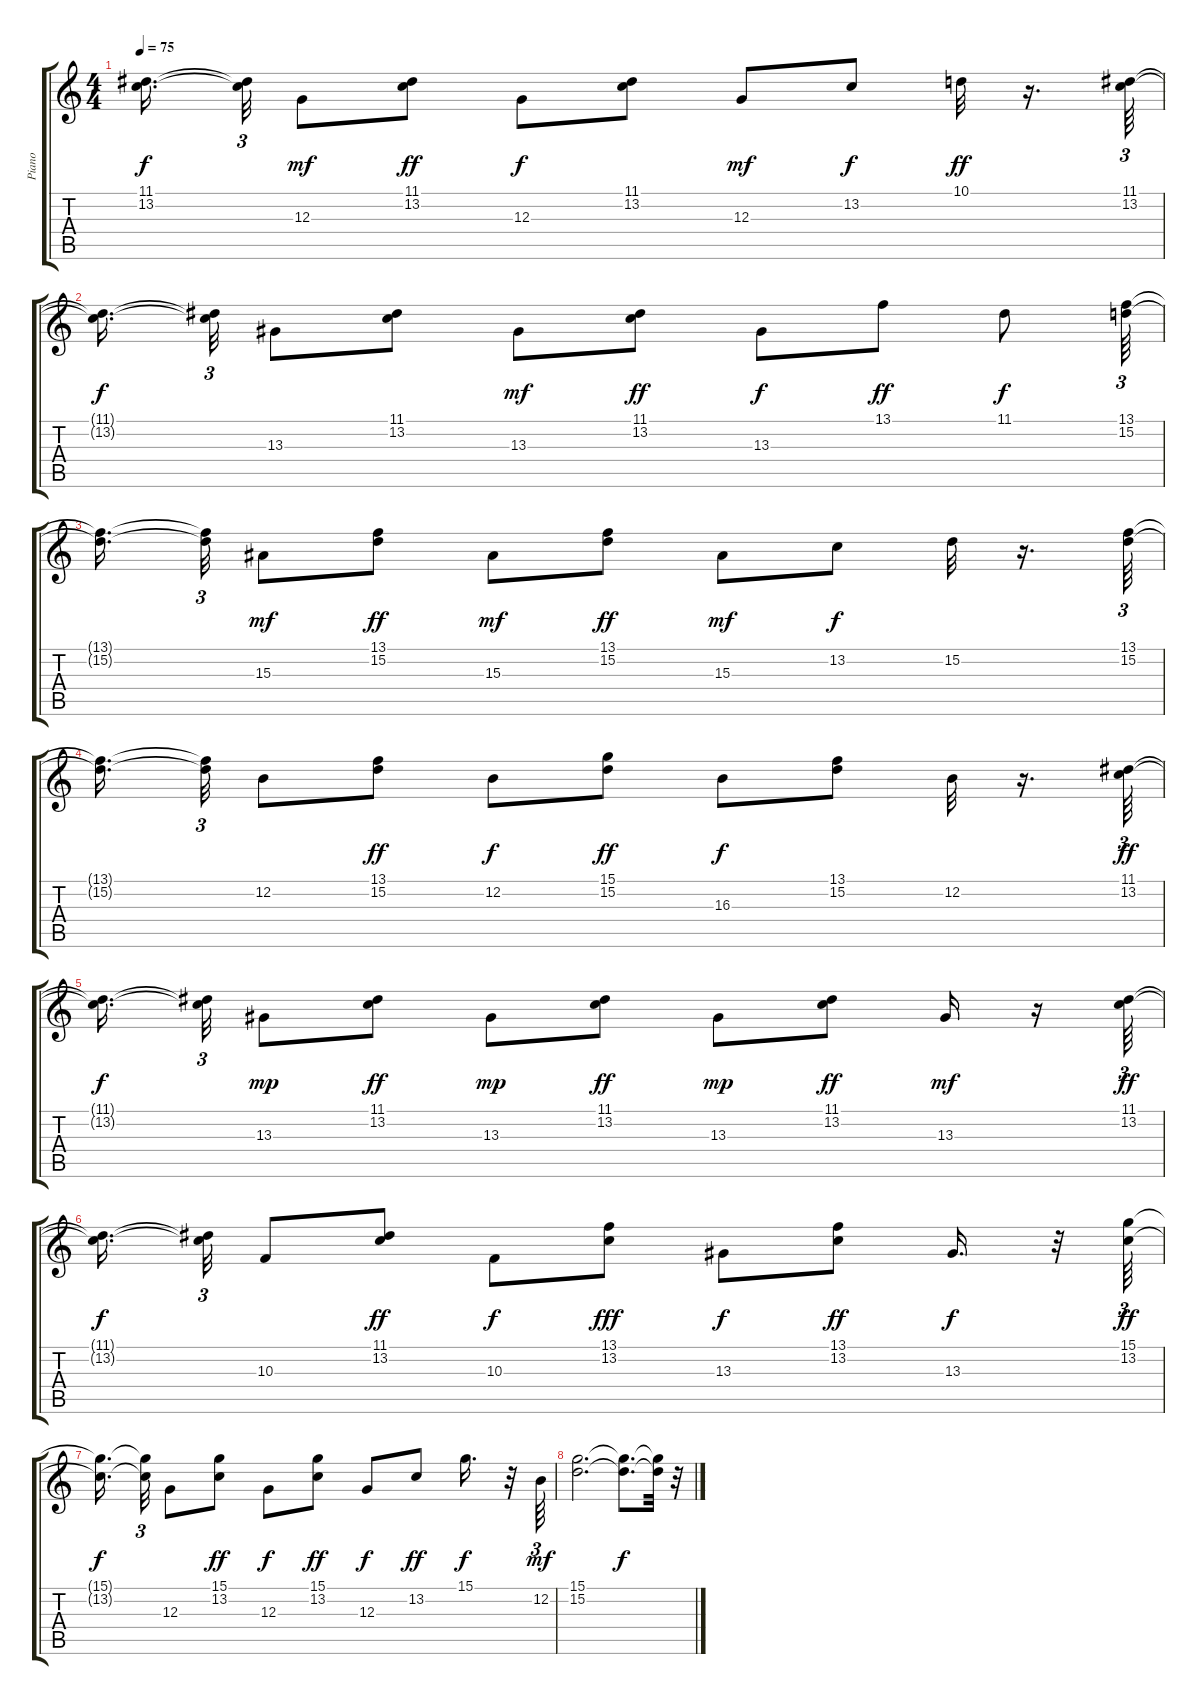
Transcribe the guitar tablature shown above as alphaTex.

\track ("Piano" "Piano") {instrument acousticgrandpiano}
\staff {score tabs}
\tuning (E4 B3 G3 D3 A2 E2) {hide}
\ts (4 4)
\tempo 75
\clef g2
\ks c
(11.1{t} 13.2{t}).16{d dy f beam splitsecondary} (11.1{t} 13.2{t}).32{tu (3 2)} 12.3.8{dy mf} (11.1 13.2).8{dy ff} 12.3.8{dy f} (11.1 13.2).8 12.3.8{dy mf} 13.2.8{dy f} 10.1.32{dy ff} r.16{d} (11.1 13.2).64{tu (3 2)} |
(11.1{t} 13.2{t}).16{d dy f beam splitsecondary} (11.1{t} 13.2{t}).32{tu (3 2)} 13.3.8 (11.1 13.2).8 13.3.8{dy mf} (11.1 13.2).8{dy ff} 13.3.8{dy f} 13.1.8{dy ff} 11.1.8{dy f} (13.1 15.2).64{tu (3 2)} |
(13.1{t} 15.2{t}).16{d beam splitsecondary} (13.1{t} 15.2{t}).32{tu (3 2)} 15.3.8{dy mf} (13.1 15.2).8{dy ff} 15.3.8{dy mf} (13.1 15.2).8{dy ff} 15.3.8{dy mf} 13.2.8{dy f} 15.2.32 r.16{d} (13.1 15.2).64{tu (3 2)} |
(13.1{t} 15.2{t}).16{d beam splitsecondary} (13.1{t} 15.2{t}).32{tu (3 2)} 12.2.8 (13.1 15.2).8{dy ff} 12.2.8{dy f} (15.1 15.2).8{dy ff} 16.3.8{dy f} (13.1 15.2).8 12.2.32 r.16{d} (11.1 13.2).64{tu (3 2) dy ff} |
(11.1{t} 13.2{t}).16{d dy f beam splitsecondary} (11.1{t} 13.2{t}).32{tu (3 2)} 13.3.8{dy mp} (11.1 13.2).8{dy ff} 13.3.8{dy mp} (11.1 13.2).8{dy ff} 13.3.8{dy mp} (11.1 13.2).8{dy ff} 13.3.16{dy mf} r.16 (11.1 13.2).64{tu (3 2) dy ff} |
(11.1{t} 13.2{t}).16{d dy f beam splitsecondary} (11.1{t} 13.2{t}).32{tu (3 2)} 10.3.8 (11.1 13.2).8{dy ff} 10.3.8{dy f} (13.1 13.2).8{dy fff} 13.3.8{dy f} (13.1 13.2).8{dy ff} 13.3.16{d dy f} r.32 (15.1 13.2).64{tu (3 2) dy ff} |
(15.1{t} 13.2{t}).16{d dy f beam splitsecondary} (15.1{t} 13.2{t}).32{tu (3 2)} 12.3.8 (15.1 13.2).8{dy ff} 12.3.8{dy f} (15.1 13.2).8{dy ff} 12.3.8{dy f} 13.2.8{dy ff} 15.1.16{d dy f} r.32 12.2.64{tu (3 2) dy mf} |
(15.1 15.2).2{d} (15.1{t} 15.2{t}).8{d dy f} (15.1{t} 15.2{t}).32 r.32
